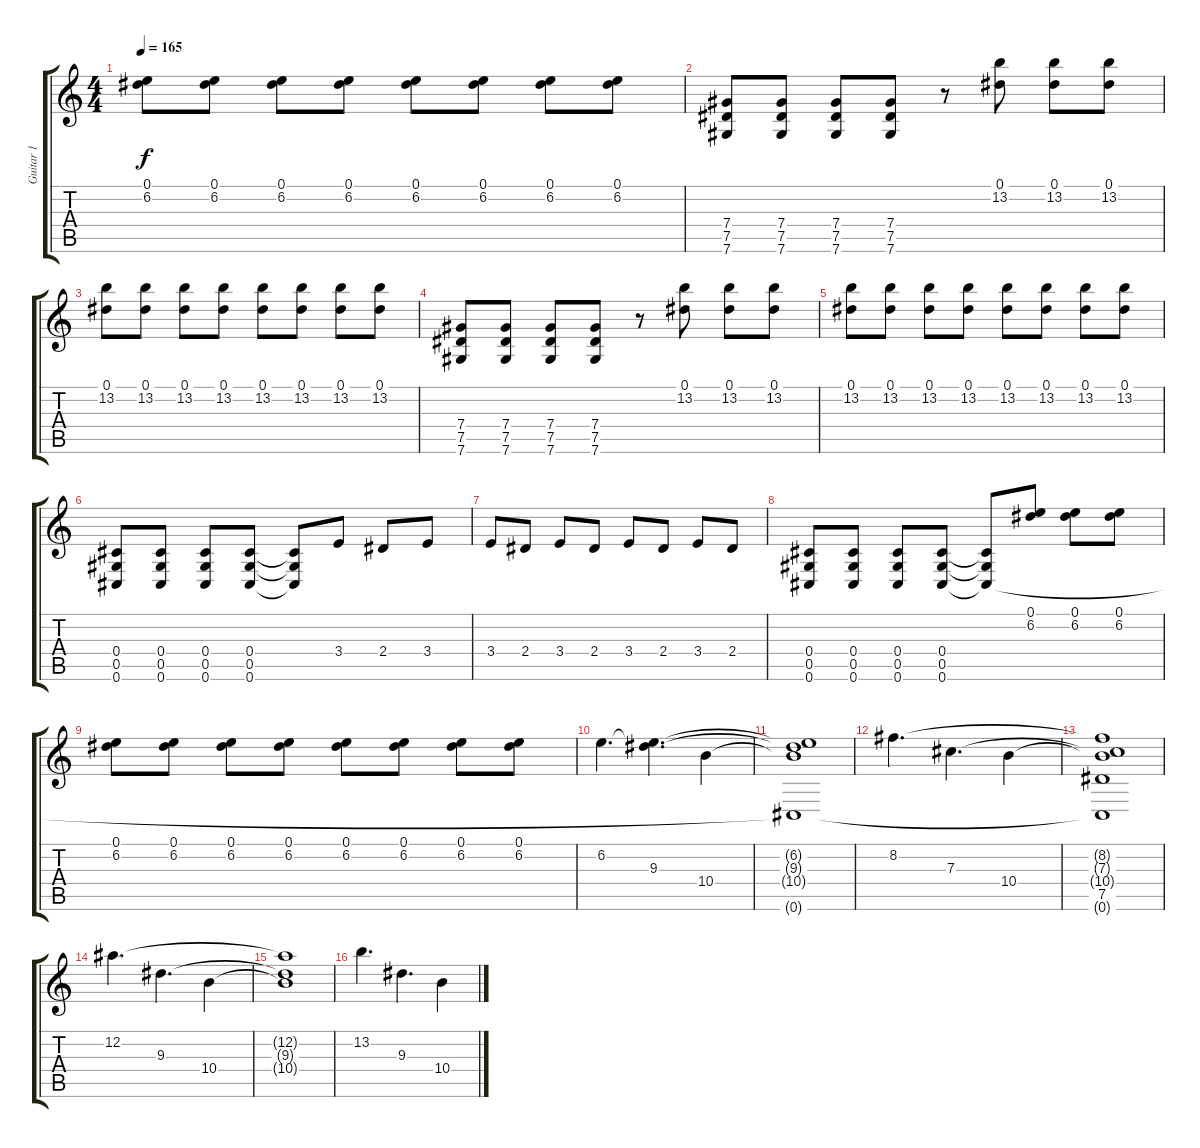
\track ("Guitar 1" "Guitar 1") {instrument distortionguitar}
\staff {score tabs}
\tuning (Eb4 Bb3 Gb3 Db3 Ab2 Db2) {hide}
\ts (4 4)
\tempo 165
\clef g2
\ks c
(0.1 6.2).8{dy f} (0.1 6.2).8 (0.1 6.2).8 (0.1 6.2).8 (0.1 6.2).8 (0.1 6.2).8 (0.1 6.2).8 (0.1 6.2).8 |
(7.4 7.5 7.6).8 (7.4 7.5 7.6).8 (7.4 7.5 7.6).8 (7.4 7.5 7.6).8 r.8 (0.1 13.2).8 (0.1 13.2).8 (0.1 13.2).8 |
(0.1 13.2).8 (0.1 13.2).8 (0.1 13.2).8 (0.1 13.2).8 (0.1 13.2).8 (0.1 13.2).8 (0.1 13.2).8 (0.1 13.2).8 |
(7.4 7.5 7.6).8 (7.4 7.5 7.6).8 (7.4 7.5 7.6).8 (7.4 7.5 7.6).8 r.8 (0.1 13.2).8 (0.1 13.2).8 (0.1 13.2).8 |
(0.1 13.2).8 (0.1 13.2).8 (0.1 13.2).8 (0.1 13.2).8 (0.1 13.2).8 (0.1 13.2).8 (0.1 13.2).8 (0.1 13.2).8 |
(0.4 0.5 0.6).8 (0.4 0.5 0.6).8 (0.4 0.5 0.6).8 (0.4 0.5 0.6).8 (0.4{t} 0.5{t} 0.6{t}).8 3.4.8 2.4.8 3.4.8 |
3.4.8 2.4.8 3.4.8 2.4.8 3.4.8 2.4.8 3.4.8 2.4.8 |
(0.4 0.5 0.6).8 (0.4 0.5 0.6).8 (0.4 0.5 0.6).8 (0.4 0.5 0.6).8 (0.4{t} 0.5{t} 0.6{t}).8 (0.1 6.2).8 (0.1 6.2).8 (0.1 6.2).8 |
(0.1 6.2).8 (0.1 6.2).8 (0.1 6.2).8 (0.1 6.2).8 (0.1 6.2).8 (0.1 6.2).8 (0.1 6.2).8 (0.1 6.2).8 |
6.2.4{d} (6.2{t} 9.3).4{d} 10.4.4 |
(6.2{t} 9.3{t} 10.4{t} 0.6{t}).1 |
8.2.4{d} 7.3.4{d} 10.4.4 |
(8.2{t} 7.3{t} 10.4{t} 7.5 0.6{t}).1 |
12.2.4{d} 9.3.4{d} 10.4.4 |
(12.2{t} 9.3{t} 10.4{t}).1 |
13.2.4{d} 9.3.4{d} 10.4.4
